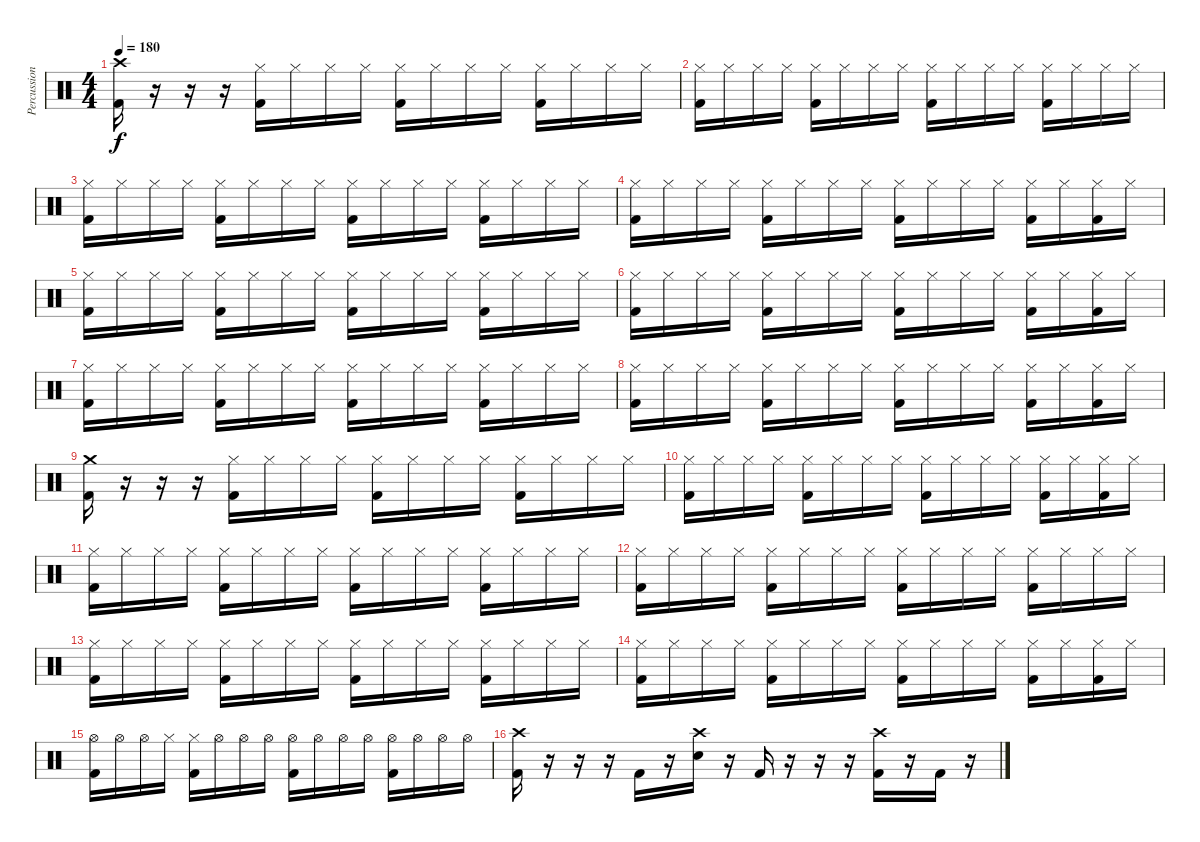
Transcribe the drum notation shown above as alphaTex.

\track ("Percussion" "Percussion") {instrument percussion}
\staff {score}
\articulation defaults
\ts (4 4)
\tempo 180
\clef neutral
\ks c
("Crash high (hit)" "Kick (hit) 2").16{dy f} r.16 r.16 r.16 ("Hi-Hat (closed)" "Kick (hit) 2").16 "Hi-Hat (closed)".16 "Hi-Hat (closed)".16 "Hi-Hat (closed)".16 ("Hi-Hat (closed)" "Kick (hit) 2").16 "Hi-Hat (closed)".16 "Hi-Hat (closed)".16 "Hi-Hat (closed)".16 ("Hi-Hat (closed)" "Kick (hit) 2").16 "Hi-Hat (closed)".16 "Hi-Hat (closed)".16 "Hi-Hat (closed)".16 |
("Hi-Hat (closed)" "Kick (hit) 2").16 "Hi-Hat (closed)".16 "Hi-Hat (closed)".16 "Hi-Hat (closed)".16 ("Hi-Hat (closed)" "Kick (hit) 2").16 "Hi-Hat (closed)".16 "Hi-Hat (closed)".16 "Hi-Hat (closed)".16 ("Hi-Hat (closed)" "Kick (hit) 2").16 "Hi-Hat (closed)".16 "Hi-Hat (closed)".16 "Hi-Hat (closed)".16 ("Hi-Hat (closed)" "Kick (hit) 2").16 "Hi-Hat (closed)".16 "Hi-Hat (closed)".16 "Hi-Hat (closed)".16 |
("Hi-Hat (closed)" "Kick (hit) 2").16 "Hi-Hat (closed)".16 "Hi-Hat (closed)".16 "Hi-Hat (closed)".16 ("Hi-Hat (closed)" "Kick (hit) 2").16 "Hi-Hat (closed)".16 "Hi-Hat (closed)".16 "Hi-Hat (closed)".16 ("Hi-Hat (closed)" "Kick (hit) 2").16 "Hi-Hat (closed)".16 "Hi-Hat (closed)".16 "Hi-Hat (closed)".16 ("Hi-Hat (closed)" "Kick (hit) 2").16 "Hi-Hat (closed)".16 "Hi-Hat (closed)".16 "Hi-Hat (closed)".16 |
("Hi-Hat (closed)" "Kick (hit) 2").16 "Hi-Hat (closed)".16 "Hi-Hat (closed)".16 "Hi-Hat (closed)".16 ("Hi-Hat (closed)" "Kick (hit) 2").16 "Hi-Hat (closed)".16 "Hi-Hat (closed)".16 "Hi-Hat (closed)".16 ("Hi-Hat (closed)" "Kick (hit) 2").16 "Hi-Hat (closed)".16 "Hi-Hat (closed)".16 "Hi-Hat (closed)".16 ("Hi-Hat (closed)" "Kick (hit) 2").16 "Hi-Hat (closed)".16 ("Hi-Hat (closed)" "Kick (hit) 2").16 "Hi-Hat (closed)".16 |
("Hi-Hat (closed)" "Kick (hit) 2").16 "Hi-Hat (closed)".16 "Hi-Hat (closed)".16 "Hi-Hat (closed)".16 ("Hi-Hat (closed)" "Kick (hit) 2").16 "Hi-Hat (closed)".16 "Hi-Hat (closed)".16 "Hi-Hat (closed)".16 ("Hi-Hat (closed)" "Kick (hit) 2").16 "Hi-Hat (closed)".16 "Hi-Hat (closed)".16 "Hi-Hat (closed)".16 ("Hi-Hat (closed)" "Kick (hit) 2").16 "Hi-Hat (closed)".16 "Hi-Hat (closed)".16 "Hi-Hat (closed)".16 |
("Hi-Hat (closed)" "Kick (hit) 2").16 "Hi-Hat (closed)".16 "Hi-Hat (closed)".16 "Hi-Hat (closed)".16 ("Hi-Hat (closed)" "Kick (hit) 2").16 "Hi-Hat (closed)".16 "Hi-Hat (closed)".16 "Hi-Hat (closed)".16 ("Hi-Hat (closed)" "Kick (hit) 2").16 "Hi-Hat (closed)".16 "Hi-Hat (closed)".16 "Hi-Hat (closed)".16 ("Hi-Hat (closed)" "Kick (hit) 2").16 "Hi-Hat (closed)".16 ("Hi-Hat (closed)" "Kick (hit) 2").16 "Hi-Hat (closed)".16 |
("Hi-Hat (closed)" "Kick (hit) 2").16 "Hi-Hat (closed)".16 "Hi-Hat (closed)".16 "Hi-Hat (closed)".16 ("Hi-Hat (closed)" "Kick (hit) 2").16 "Hi-Hat (closed)".16 "Hi-Hat (closed)".16 "Hi-Hat (closed)".16 ("Hi-Hat (closed)" "Kick (hit) 2").16 "Hi-Hat (closed)".16 "Hi-Hat (closed)".16 "Hi-Hat (closed)".16 ("Hi-Hat (closed)" "Kick (hit) 2").16 "Hi-Hat (closed)".16 "Hi-Hat (closed)".16 "Hi-Hat (closed)".16 |
("Hi-Hat (closed)" "Kick (hit) 2").16 "Hi-Hat (closed)".16 "Hi-Hat (closed)".16 "Hi-Hat (closed)".16 ("Hi-Hat (closed)" "Kick (hit) 2").16 "Hi-Hat (closed)".16 "Hi-Hat (closed)".16 "Hi-Hat (closed)".16 ("Hi-Hat (closed)" "Kick (hit) 2").16 "Hi-Hat (closed)".16 "Hi-Hat (closed)".16 "Hi-Hat (closed)".16 ("Hi-Hat (closed)" "Kick (hit) 2").16 "Hi-Hat (closed)".16 ("Hi-Hat (closed)" "Kick (hit) 2").16 "Hi-Hat (closed)".16 |
("Crash medium (hit)" "Kick (hit) 2").16 r.16 r.16 r.16 ("Hi-Hat (closed)" "Kick (hit) 2").16 "Hi-Hat (closed)".16 "Hi-Hat (closed)".16 "Hi-Hat (closed)".16 ("Hi-Hat (closed)" "Kick (hit) 2").16 "Hi-Hat (closed)".16 "Hi-Hat (closed)".16 "Hi-Hat (closed)".16 ("Hi-Hat (closed)" "Kick (hit) 2").16 "Hi-Hat (closed)".16 "Hi-Hat (closed)".16 "Hi-Hat (closed)".16 |
("Hi-Hat (closed)" "Kick (hit) 2").16 "Hi-Hat (closed)".16 "Hi-Hat (closed)".16 "Hi-Hat (closed)".16 ("Hi-Hat (closed)" "Kick (hit) 2").16 "Hi-Hat (closed)".16 "Hi-Hat (closed)".16 "Hi-Hat (closed)".16 ("Hi-Hat (closed)" "Kick (hit) 2").16 "Hi-Hat (closed)".16 "Hi-Hat (closed)".16 "Hi-Hat (closed)".16 ("Hi-Hat (closed)" "Kick (hit) 2").16 "Hi-Hat (closed)".16 ("Hi-Hat (closed)" "Kick (hit) 2").16 "Hi-Hat (closed)".16 |
("Hi-Hat (closed)" "Kick (hit) 2").16 "Hi-Hat (closed)".16 "Hi-Hat (closed)".16 "Hi-Hat (closed)".16 ("Hi-Hat (closed)" "Kick (hit) 2").16 "Hi-Hat (closed)".16 "Hi-Hat (closed)".16 "Hi-Hat (closed)".16 ("Hi-Hat (closed)" "Kick (hit) 2").16 "Hi-Hat (closed)".16 "Hi-Hat (closed)".16 "Hi-Hat (closed)".16 ("Hi-Hat (closed)" "Kick (hit) 2").16 "Hi-Hat (closed)".16 "Hi-Hat (closed)".16 "Hi-Hat (closed)".16 |
("Hi-Hat (closed)" "Kick (hit) 2").16 "Hi-Hat (closed)".16 "Hi-Hat (closed)".16 "Hi-Hat (closed)".16 ("Hi-Hat (closed)" "Kick (hit) 2").16 "Hi-Hat (closed)".16 "Hi-Hat (closed)".16 "Hi-Hat (closed)".16 ("Hi-Hat (closed)" "Kick (hit) 2").16 "Hi-Hat (closed)".16 "Hi-Hat (closed)".16 "Hi-Hat (closed)".16 ("Hi-Hat (closed)" "Kick (hit) 2").16 "Hi-Hat (closed)".16 "Hi-Hat (closed)".16 "Hi-Hat (closed)".16 |
("Hi-Hat (closed)" "Kick (hit) 2").16 "Hi-Hat (closed)".16 "Hi-Hat (closed)".16 "Hi-Hat (closed)".16 ("Hi-Hat (closed)" "Kick (hit) 2").16 "Hi-Hat (closed)".16 "Hi-Hat (closed)".16 "Hi-Hat (closed)".16 ("Hi-Hat (closed)" "Kick (hit) 2").16 "Hi-Hat (closed)".16 "Hi-Hat (closed)".16 "Hi-Hat (closed)".16 ("Hi-Hat (closed)" "Kick (hit) 2").16 "Hi-Hat (closed)".16 "Hi-Hat (closed)".16 "Hi-Hat (closed)".16 |
("Hi-Hat (closed)" "Kick (hit) 2").16 "Hi-Hat (closed)".16 "Hi-Hat (closed)".16 "Hi-Hat (closed)".16 ("Hi-Hat (closed)" "Kick (hit) 2").16 "Hi-Hat (closed)".16 "Hi-Hat (closed)".16 "Hi-Hat (closed)".16 ("Hi-Hat (closed)" "Kick (hit) 2").16 "Hi-Hat (closed)".16 "Hi-Hat (closed)".16 "Hi-Hat (closed)".16 ("Hi-Hat (closed)" "Kick (hit) 2").16 "Hi-Hat (closed)".16 ("Hi-Hat (closed)" "Kick (hit) 2").16 "Hi-Hat (closed)".16 |
("Hi-Hat (open)" "Kick (hit) 2").16 "Hi-Hat (open)".16 "Hi-Hat (open)".16 "Hi-Hat (closed)".16 ("Hi-Hat (closed)" "Kick (hit) 2").16 "Hi-Hat (open)".16 "Hi-Hat (open)".16 "Hi-Hat (open)".16 ("Hi-Hat (open)" "Kick (hit) 2").16 "Hi-Hat (open)".16 "Hi-Hat (open)".16 "Hi-Hat (open)".16 ("Hi-Hat (open)" "Kick (hit) 2").16 "Hi-Hat (open)".16 "Hi-Hat (open)".16 "Hi-Hat (open)".16 |
("Crash high (hit)" "Kick (hit) 2").16 r.16 r.16 r.16 "Kick (hit) 2".16 r.16 ("Crash high (hit)" "Electric Snare (hit)").16 r.16 "Kick (hit) 2".16 r.16 r.16 r.16 ("Crash high (hit)" "Kick (hit) 2").16 r.16 "Kick (hit) 2".16 r.16
